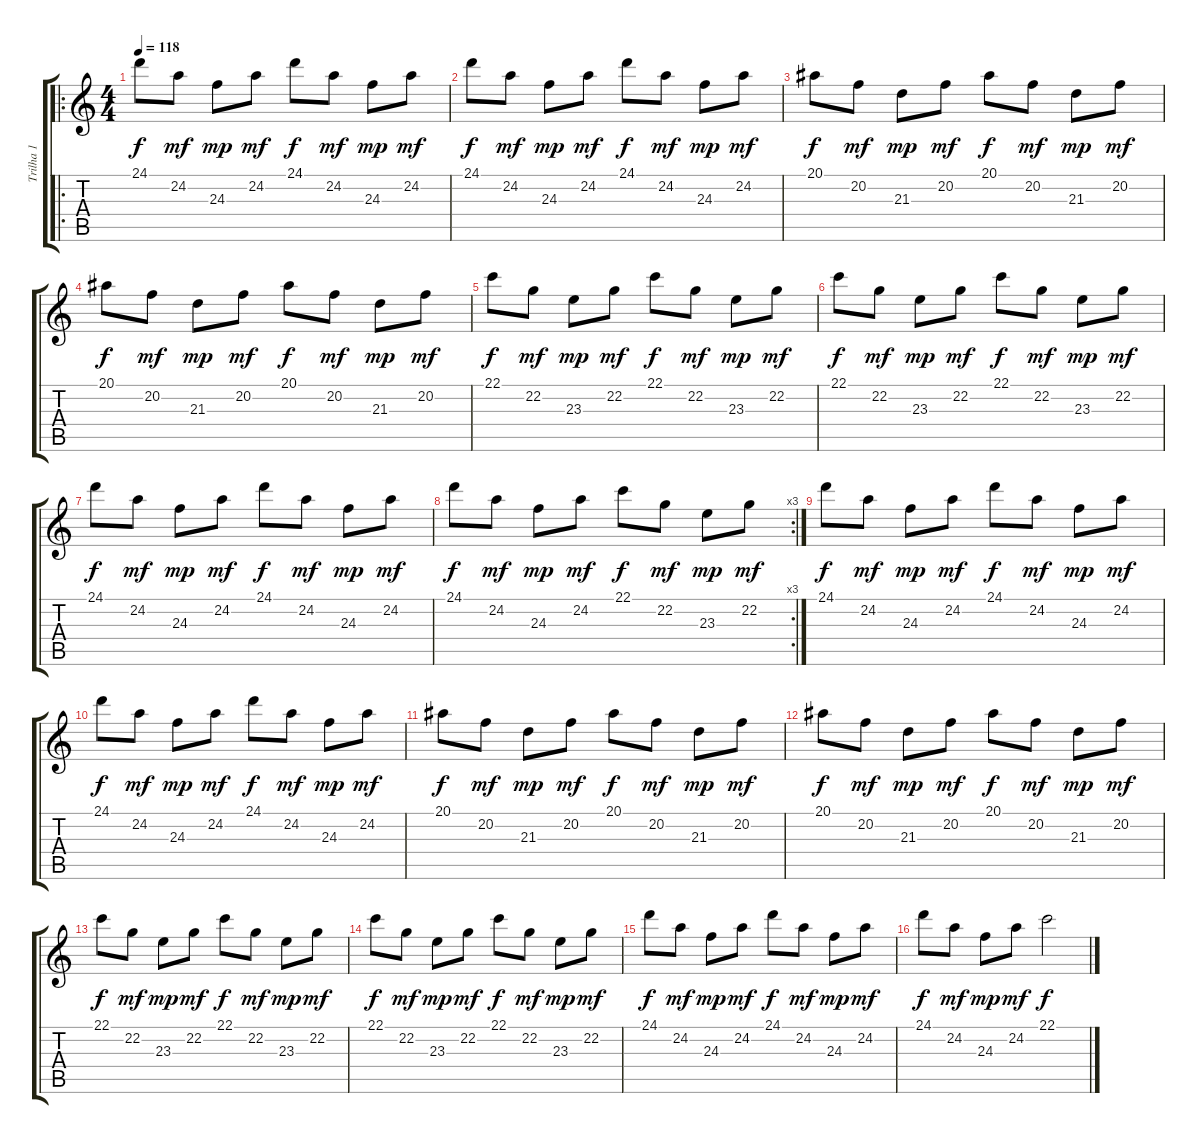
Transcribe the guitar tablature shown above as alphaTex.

\track ("Trilha 1" "Trilha 1") {instrument glockenspiel}
\staff {score tabs}
\tuning (D4 A3 F3 C3 G2 D2) {hide}
\ro
\ts (4 4)
\tempo 118
\clef g2
\ks c
24.1.8{dy f} 24.2.8{dy mf} 24.3.8{dy mp} 24.2.8{dy mf} 24.1.8{dy f} 24.2.8{dy mf} 24.3.8{dy mp} 24.2.8{dy mf} |
24.1.8{dy f} 24.2.8{dy mf} 24.3.8{dy mp} 24.2.8{dy mf} 24.1.8{dy f} 24.2.8{dy mf} 24.3.8{dy mp} 24.2.8{dy mf} |
20.1.8{dy f} 20.2.8{dy mf} 21.3.8{dy mp} 20.2.8{dy mf} 20.1.8{dy f} 20.2.8{dy mf} 21.3.8{dy mp} 20.2.8{dy mf} |
20.1.8{dy f} 20.2.8{dy mf} 21.3.8{dy mp} 20.2.8{dy mf} 20.1.8{dy f} 20.2.8{dy mf} 21.3.8{dy mp} 20.2.8{dy mf} |
22.1.8{dy f} 22.2.8{dy mf} 23.3.8{dy mp} 22.2.8{dy mf} 22.1.8{dy f} 22.2.8{dy mf} 23.3.8{dy mp} 22.2.8{dy mf} |
22.1.8{dy f} 22.2.8{dy mf} 23.3.8{dy mp} 22.2.8{dy mf} 22.1.8{dy f} 22.2.8{dy mf} 23.3.8{dy mp} 22.2.8{dy mf} |
24.1.8{dy f} 24.2.8{dy mf} 24.3.8{dy mp} 24.2.8{dy mf} 24.1.8{dy f} 24.2.8{dy mf} 24.3.8{dy mp} 24.2.8{dy mf} |
\rc 3
24.1.8{dy f} 24.2.8{dy mf} 24.3.8{dy mp} 24.2.8{dy mf} 22.1.8{dy f} 22.2.8{dy mf} 23.3.8{dy mp} 22.2.8{dy mf} |
24.1.8{dy f} 24.2.8{dy mf} 24.3.8{dy mp} 24.2.8{dy mf} 24.1.8{dy f} 24.2.8{dy mf} 24.3.8{dy mp} 24.2.8{dy mf} |
24.1.8{dy f} 24.2.8{dy mf} 24.3.8{dy mp} 24.2.8{dy mf} 24.1.8{dy f} 24.2.8{dy mf} 24.3.8{dy mp} 24.2.8{dy mf} |
20.1.8{dy f} 20.2.8{dy mf} 21.3.8{dy mp} 20.2.8{dy mf} 20.1.8{dy f} 20.2.8{dy mf} 21.3.8{dy mp} 20.2.8{dy mf} |
20.1.8{dy f} 20.2.8{dy mf} 21.3.8{dy mp} 20.2.8{dy mf} 20.1.8{dy f} 20.2.8{dy mf} 21.3.8{dy mp} 20.2.8{dy mf} |
22.1.8{dy f} 22.2.8{dy mf} 23.3.8{dy mp} 22.2.8{dy mf} 22.1.8{dy f} 22.2.8{dy mf} 23.3.8{dy mp} 22.2.8{dy mf} |
22.1.8{dy f} 22.2.8{dy mf} 23.3.8{dy mp} 22.2.8{dy mf} 22.1.8{dy f} 22.2.8{dy mf} 23.3.8{dy mp} 22.2.8{dy mf} |
24.1.8{dy f} 24.2.8{dy mf} 24.3.8{dy mp} 24.2.8{dy mf} 24.1.8{dy f} 24.2.8{dy mf} 24.3.8{dy mp} 24.2.8{dy mf} |
24.1.8{dy f} 24.2.8{dy mf} 24.3.8{dy mp} 24.2.8{dy mf} 22.1.2{dy f}
